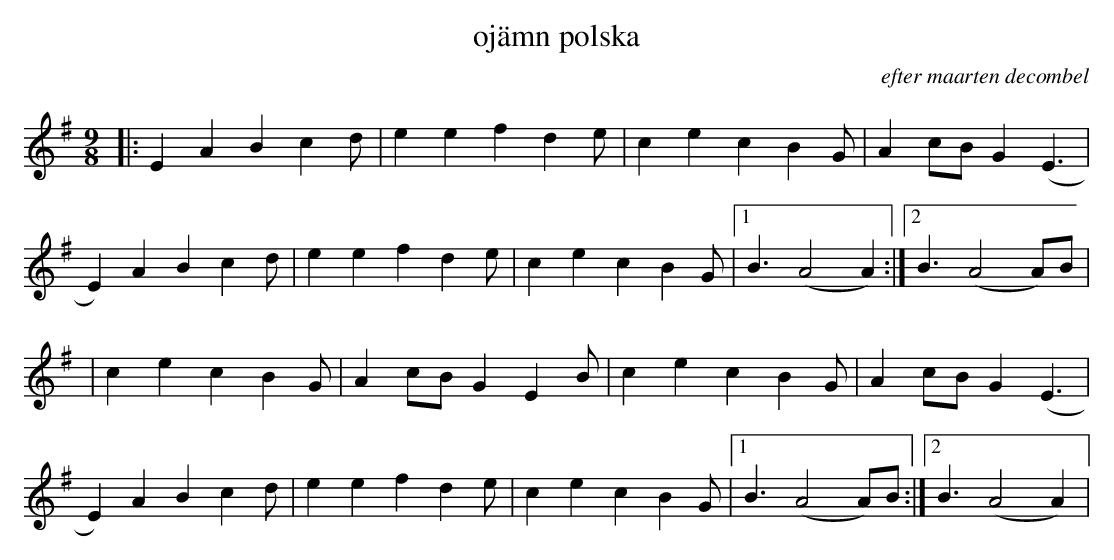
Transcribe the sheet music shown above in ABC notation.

X:1
T: ojämn polska
C: efter maarten decombel
M: 9/8
L: 1/8
K: Ador
|:E2A2B2 c2d|e2e2f2 d2e|c2e2c2 B2G|A2cBG2 (E3|
E2)A2B2 c2d|e2e2f2 d2e|c2e2c2 B2G|1 B3(A4 A2):|2 B3(A4 A)B|
|c2e2c2 B2G|A2cBG2 E2B|c2e2c2 B2G|A2cBG2 (E3|
E2)A2B2 c2d|e2e2f2 d2e|c2e2c2 B2G|1 B3(A4 A)B:|2 B3(A4 A2)|
